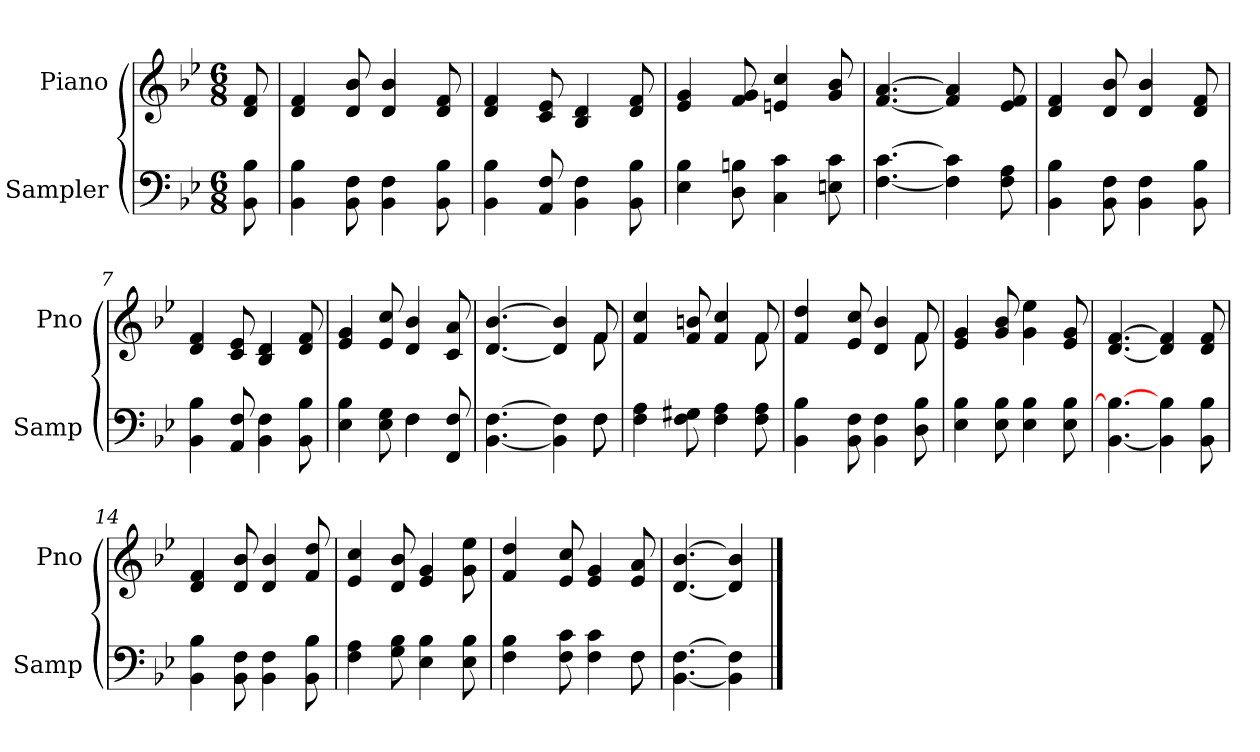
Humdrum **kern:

**kern	**kern
*part2	*part1
*staff2	*staff1
*I"Sampler	*I"Piano
*I'Samp	*I'Pno
*clefF4	*clefG2
*k[b-e-]	*k[b-e-]
*B-:	*B-:
*M6/8	*M6/8
=1	=1
8BB- 8B-	8d 8f
=2	=2
4BB- 4B-	4d 4f
8BB- 8F	8d 8b-
4BB- 4F	4d 4b-
8BB- 8B-	8d 8f
=3	=3
4BB- 4B-	4d 4f
8AA 8F	8c 8e-
4BB- 4F	4B- 4d
8BB- 8B-	8d 8f
=4	=4
4E- 4B-	4e- 4g
8D 8Bn	8f 8g
4C 4c	4en 4cc
8En 8c	8g 8b-
=5	=5
[4.F [4.c	[4.f [4.a
4F] 4c]	4f] 4a]
8F 8A	8e- 8f
=6	=6
4BB- 4B-	4d 4f
8BB- 8F	8d 8b-
4BB- 4F	4d 4b-
8BB- 8B-	8d 8f
=7	=7
4BB- 4B-	4d 4f
8AA 8F	8c 8e-
4BB- 4F	4B- 4d
8BB- 8B-	8d 8f
=8	=8
*^	*
4E- 4B-	4.ryy	4e- 4g
8E- 8G	.	8e- 8cc
4F\	4F	4d 4b-
8FF 8F	8ryy	8c 8a
=9	=9	=9
*	*	*^
[4.BB- [4.F	8ryy	[4.d [4.b-	8ryy
*v	*v	*	*
*	*v	*v
4BB-] 4F]	4d] 4b-]
*^	*^
8F\	8F	8f/	8f
*v	*v	*	*
=10	=10	=10
4F 4A	4f 4cc	8ryy
*	*v	*v
8F 8G#X	8f 8bn
4F 4A	4f 4cc
*	*^
8F 8A	8f/	8f
=11	=11	=11
4BB- 4B-	4f 4dd	8ryy
*	*v	*v
8BB- 8F	8e- 8cc
4BB- 4F	4d 4b-
*	*^
8D 8B-	8f/	8f
*	*v	*v
=12	=12
4E- 4B-	4e- 4g
8E- 8B-	8g 8b-
4E- 4B-	4g 4ee-
8E- 8B-	8e- 8g
=13	=13
[4.BB- 4.B-_	[4.d [4.f
4BB-] 4B-	4d] 4f]
8BB- 8B-	8d 8f
=14	=14
4BB- 4B-	4d 4f
8BB- 8F	8d 8b-
4BB- 4F	4d 4b-
8BB- 8B-	8f 8dd
=15	=15
4F 4A	4e- 4cc
8G 8B-	8d 8b-
4E- 4B-	4e- 4g
8E- 8B-	8g 8ee-
=16	=16
*^	*
4F 4B-	8ryy	4f 4dd
*v	*v	*
8F 8c	8e- 8cc
4F 4c	4e- 4g
*^	*
8F\	8F	8e- 8a
*v	*v	*
=17	=17
[4.BB- [4.F	[4.d [4.b-
4BB-] 4F]	4d] 4b-]
==	==
*-	*-
